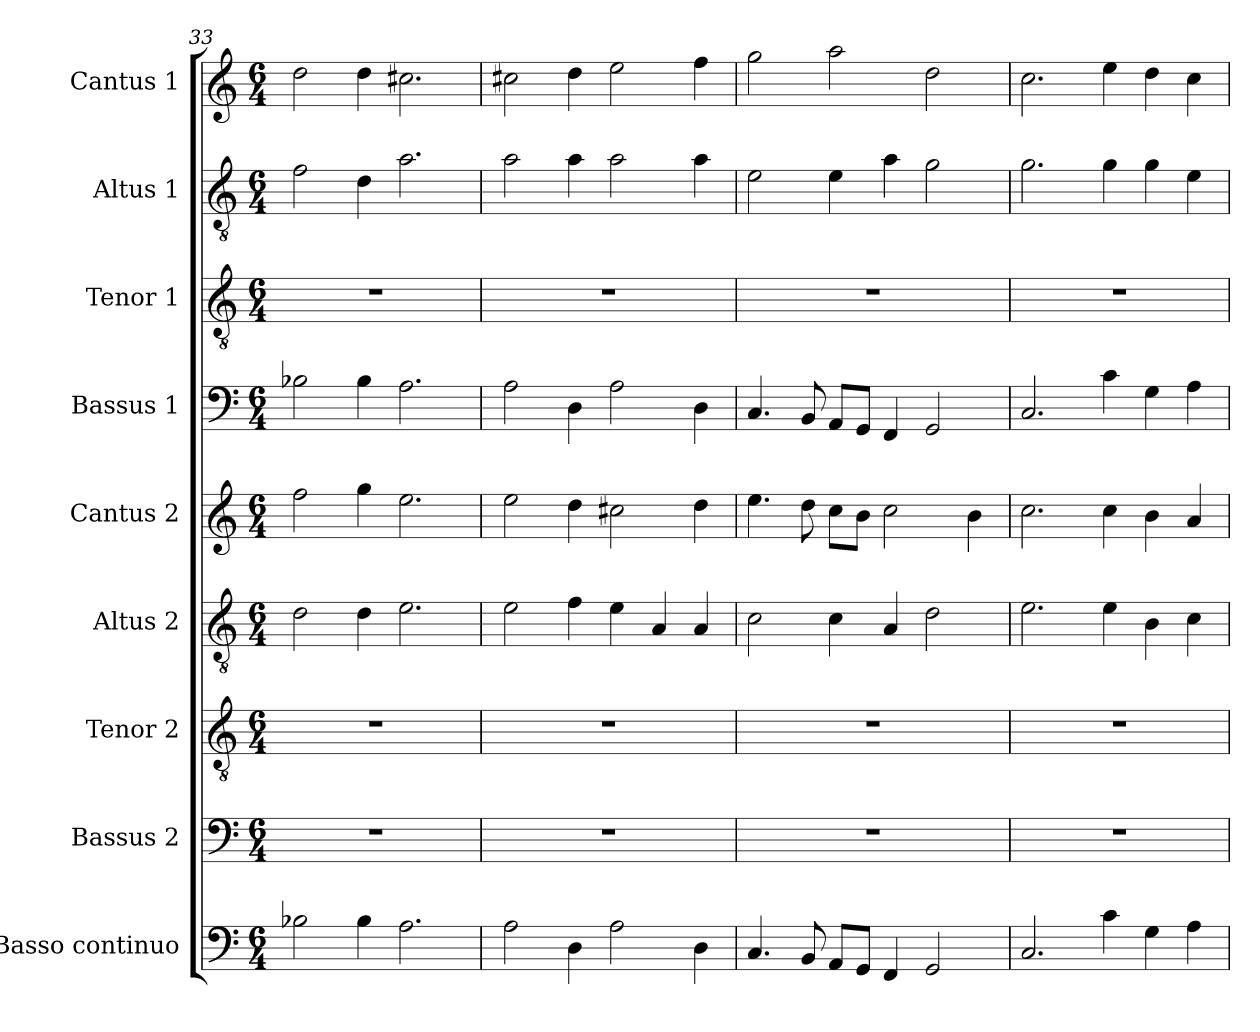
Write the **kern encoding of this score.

**kern	**kern	**kern	**kern	**kern	**kern	**kern	**kern	**kern
*part9	*part8	*part7	*part6	*part5	*part4	*part3	*part2	*part1
*staff9	*staff8	*staff7	*staff6	*staff5	*staff4	*staff3	*staff2	*staff1
*I"Basso continuo	*I"Bassus 2	*I"Tenor 2	*I"Altus 2	*I"Cantus 2	*I"Bassus 1	*I"Tenor 1	*I"Altus 1	*I"Cantus 1
*clefF4	*clefF4	*clefGv2	*clefGv2	*clefG2	*clefF4	*clefGv2	*clefGv2	*clefG2
*k[]	*k[]	*k[]	*k[]	*k[]	*k[]	*k[]	*k[]	*k[]
*C:	*C:	*C:	*C:	*C:	*C:	*C:	*C:	*C:
*M6/4	*M6/4	*M6/4	*M6/4	*M6/4	*M6/4	*M6/4	*M6/4	*M6/4
=33	=33	=33	=33	=33	=33	=33	=33	=33
2B-X\	1.r	1.r	2d\	2ff\	2B-X\	1.r	2f\	2dd\
4B-\	.	.	4d\	4gg\	4B-\	.	4d\	4dd\
2.A\	.	.	2.e\	2.ee\	2.A\	.	2.a\	2.cc#X\
=34	=34	=34	=34	=34	=34	=34	=34	=34
2A\	1.r	1.r	2e\	2ee\	2A\	1.r	2a\	2cc#X\
4D\	.	.	4f\	4dd\	4D\	.	4a\	4dd\
2A\	.	.	4e\	2cc#X\	2A\	.	2a\	2ee\
.	.	.	4A/	.	.	.	.	.
4D\	.	.	4A/	4dd\	4D\	.	4a\	4ff\
=35	=35	=35	=35	=35	=35	=35	=35	=35
4.C/	1.r	1.r	2c\	4.ee\	4.C/	1.r	2e\	2gg\
8BB/	.	.	.	8dd\	8BB/	.	.	.
8AA/L	.	.	4c\	8cc\L	8AA/L	.	4e\	2aa\
8GG/J	.	.	.	8b\J	8GG/J	.	.	.
4FF/	.	.	4A/	2cc\	4FF/	.	4a\	.
2GG/	.	.	2d\	.	2GG/	.	2g\	2dd\
.	.	.	.	4b\	.	.	.	.
!!LO:LB:g=z
=36	=36	=36	=36	=36	=36	=36	=36	=36
2.C/	1.r	1.r	2.e\	2.cc\	2.C/	1.r	2.g\	2.cc\
4c\	.	.	4e\	4cc\	4c\	.	4g\	4ee\
4G\	.	.	4B\	4b\	4G\	.	4g\	4dd\
4A\	.	.	4c\	4a/	4A\	.	4e\	4cc\
=	=	=	=	=	=	=	=	=
*-	*-	*-	*-	*-	*-	*-	*-	*-
